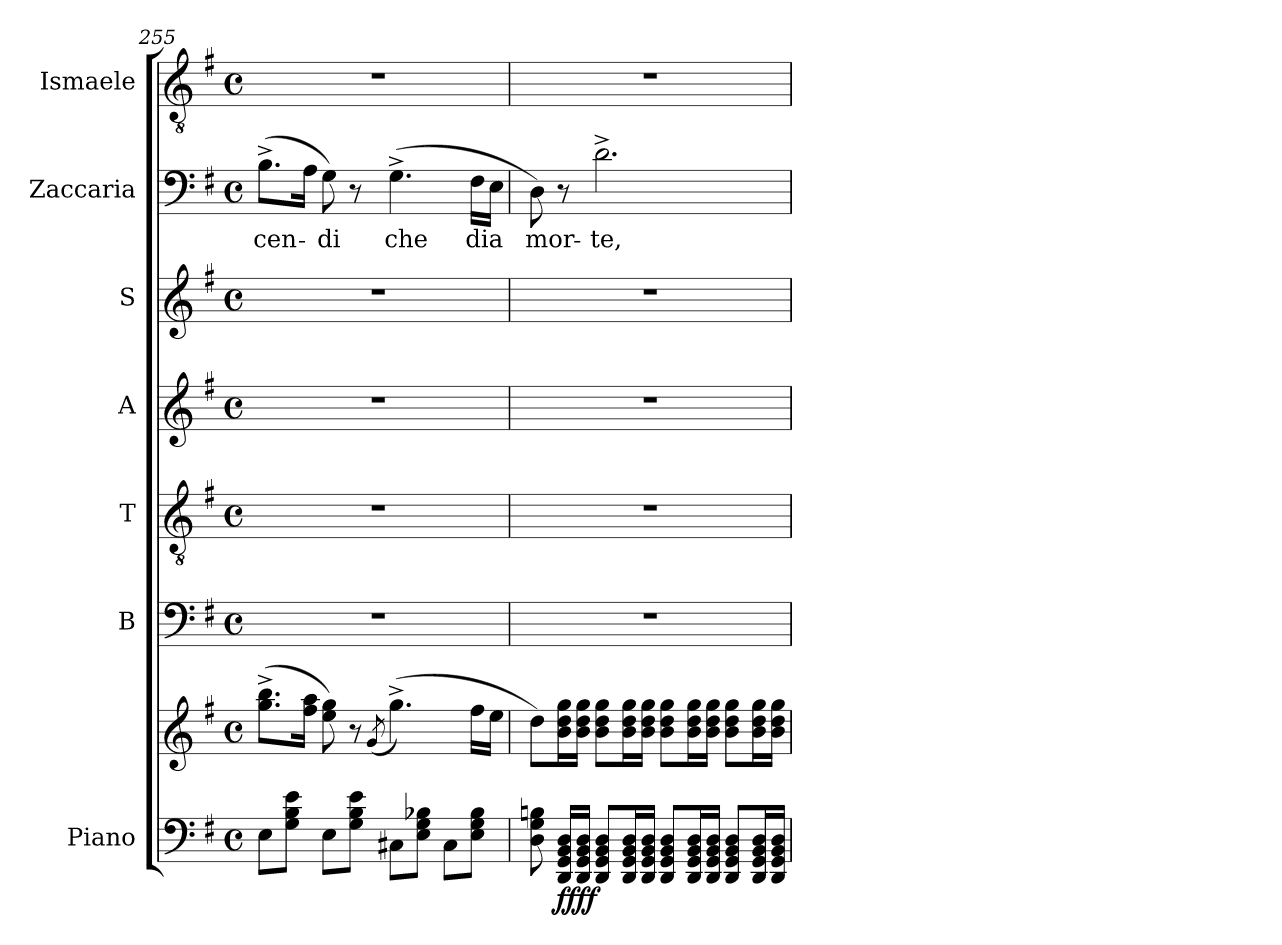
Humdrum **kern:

**kern	**kern	**dynam	**kern	**kern	**kern	**kern	**kern	**text	**kern
*part7	*part7	*part7	*part6	*part5	*part4	*part3	*part2	*part2	*part1
*staff8	*staff7	*staff7/8	*staff6	*staff5	*staff4	*staff3	*staff2	*staff2	*staff1
*I"Piano	*	*	*I"B	*I"T	*I"A	*I"S	*I"Zaccaria	*	*I"Ismaele
*I'Pno	*	*	*I'B	*I'T	*I'A	*I'S	*	*	*
*clefF4	*clefG2	*	*clefF4	*clefGv2	*clefG2	*clefG2	*clefF4	*	*clefGv2
*k[f#]	*k[f#]	*	*k[f#]	*k[f#]	*k[f#]	*k[f#]	*k[f#]	*	*k[f#]
*M4/4	*M4/4	*	*M4/4	*M4/4	*M4/4	*M4/4	*M4/4	*	*M4/4
*met(c)	*met(c)	*	*met(c)	*met(c)	*met(c)	*met(c)	*met(c)	*	*met(c)
=255	=255	=255	=255	=255	=255	=255	=255	=255	=255
!	!	!	!	!	!	!	!	!LO:LY:b	!
8E\L	(8.gg\^ 8.bb\^L	.	1r	1r	1r	1r	(8.B^\L	-cen-	1r
8G\ 8B\ 8e\J	.	.	.	.	.	.	.	.	.
.	16ff#\ 16aa\Jk	.	.	.	.	.	16A\Jk	.	.
!	!	!	!	!	!	!	!	!LO:LY:b	!
8E\L	8ee\ 8gg\)	.	.	.	.	.	8G\)	-di	.
8G\ 8B\ 8e\J	8r	.	.	.	.	.	8r	.	.
.	(>8qg/	.	.	.	.	.	.	.	.
!	!	!	!	!	!	!	!	!LO:LY:b	!
8C#X\L	(4.gg^\)	.	.	.	.	.	(4.G^\	che	.
8E\ 8G\ 8B-X\J	.	.	.	.	.	.	.	.	.
8C#\L	.	.	.	.	.	.	.	.	.
!	!	!	!	!	!	!	!	!LO:LY:b	!
8E\ 8G\ 8B-\J	16ff#\LL	.	.	.	.	.	16F#\LL	dia	.
.	16ee\JJ	.	.	.	.	.	16E\JJ	.	.
=256	=256	=256	=256	=256	=256	=256	=256	=256	=256
!	!	!	!	!	!	!	!	!LO:LY:b	!
8D\ 8G\ 8Bn\	8dd\L)	.	1r	1r	1r	1r	8D\)	mor-	1r
!	!	!LO:DY:b=2	!	!	!	!	!	!	!
!	!	!LO:DY:n=1:b	!	!	!	!	!	!	!
16DD/ 16GG/ 16BB/ 16D/LL	16b\ 16dd\ 16gg\L	ff ff	.	.	.	.	8r	.	.
16DD/ 16GG/ 16BB/ 16D/JJ	16b\ 16dd\ 16gg\JJ	.	.	.	.	.	.	.	.
!	!	!	!	!	!	!	!	!LO:LY:b	!
8DD/ 8GG/ 8BB/ 8D/L	8b\ 8dd\ 8gg\L	.	.	.	.	.	2.d^\	-te,	.
16DD/ 16GG/ 16BB/ 16D/L	16b\ 16dd\ 16gg\L	.	.	.	.	.	.	.	.
16DD/ 16GG/ 16BB/ 16D/JJ	16b\ 16dd\ 16gg\JJ	.	.	.	.	.	.	.	.
8DD/ 8GG/ 8BB/ 8D/L	8b\ 8dd\ 8gg\L	.	.	.	.	.	.	.	.
16DD/ 16GG/ 16BB/ 16D/L	16b\ 16dd\ 16gg\L	.	.	.	.	.	.	.	.
16DD/ 16GG/ 16BB/ 16D/JJ	16b\ 16dd\ 16gg\JJ	.	.	.	.	.	.	.	.
8DD/ 8GG/ 8BB/ 8D/L	8b\ 8dd\ 8gg\L	.	.	.	.	.	.	.	.
16DD/ 16GG/ 16BB/ 16D/L	16b\ 16dd\ 16gg\L	.	.	.	.	.	.	.	.
16DD/ 16GG/ 16BB/ 16D/JJ	16b\ 16dd\ 16gg\JJ	.	.	.	.	.	.	.	.
=	=	=	=	=	=	=	=	=	=
*-	*-	*-	*-	*-	*-	*-	*-	*-	*-
